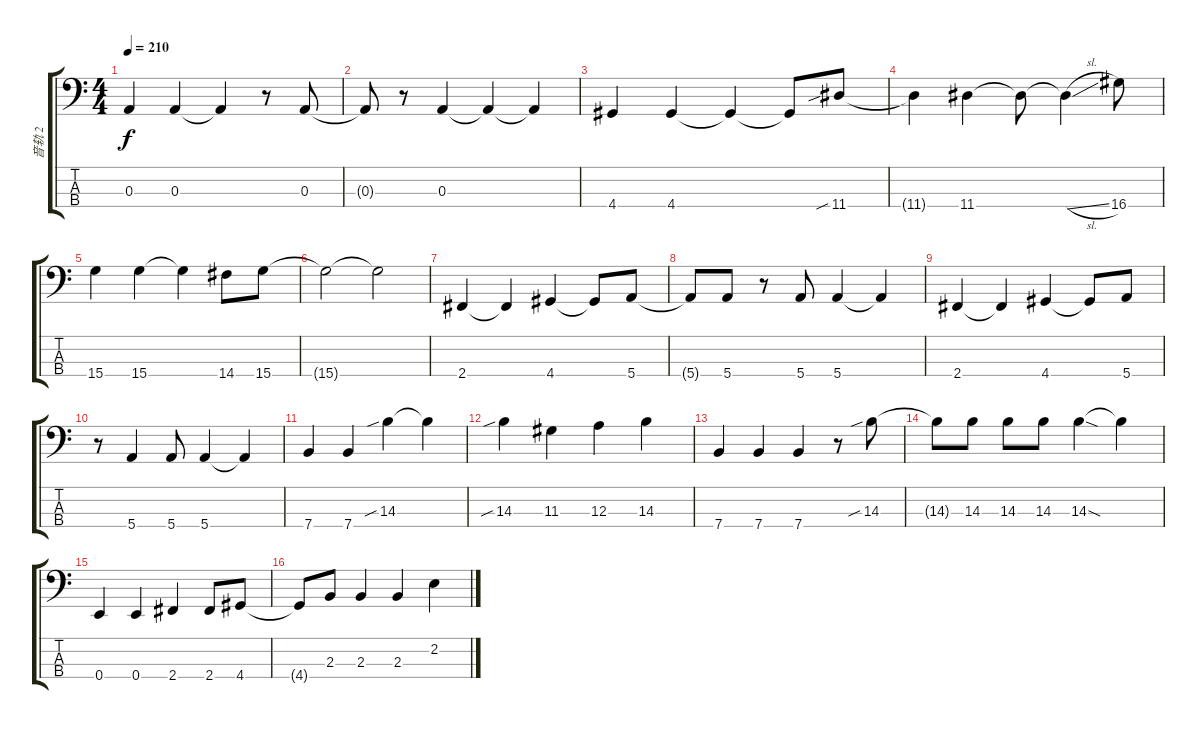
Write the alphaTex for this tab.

\track ("音轨 2" "音轨 2") {instrument electricbassfinger}
\staff {score tabs}
\tuning (G2 D2 A1 E1) {hide}
\ts (4 4)
\tempo 210
\clef f4
\ks c
0.3.4{dy f} 0.3.4 0.3{t}.4 r.8 0.3.8 |
0.3{t}.8 r.8 0.3.4 0.3{t}.4 0.3{t}.4 |
4.4.4 4.4.4 4.4{t}.4 4.4{t}.8 11.4{sib}.8 |
11.4{t}.4 11.4.4 11.4{t}.8 11.4{sl t}.4 16.4.8 |
15.4.4 15.4.4 15.4{t}.4 14.4.8 15.4.8 |
15.4{t}.2 15.4{t}.2 |
2.4.4 2.4{t}.4 4.4.4 4.4{t}.8 5.4.8 |
5.4{t}.8 5.4.8 r.8 5.4.8 5.4.4 5.4{t}.4 |
2.4.4 2.4{t}.4 4.4.4 4.4{t}.8 5.4.8 |
r.8 5.4.4 5.4.8 5.4.4 5.4{t}.4 |
7.4.4 7.4.4 14.3{sib}.4 14.3{t}.4 |
14.3{sib}.4 11.3.4 12.3.4 14.3.4 |
7.4.4 7.4.4 7.4.4 r.8 14.3{sib}.8 |
14.3{t}.8 14.3.8 14.3.8 14.3.8 14.3{sod}.4 14.3{t}.4 |
0.4.4 0.4.4 2.4.4 2.4.8 4.4.8 |
4.4{t}.8 2.3.8 2.3.4 2.3.4 2.2.4
